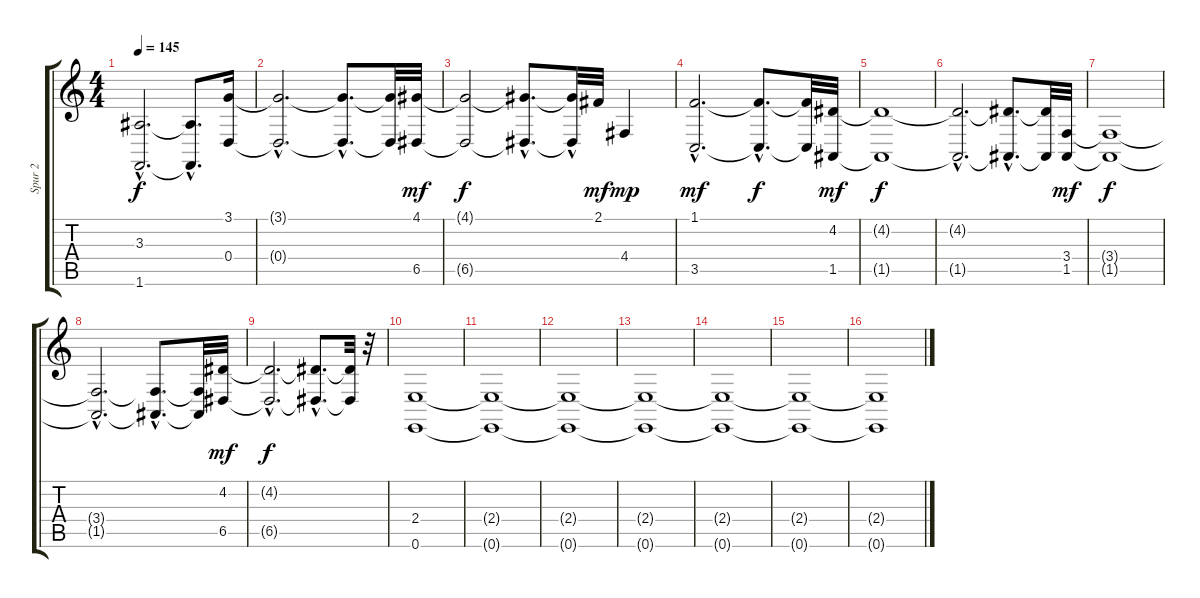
\track ("Spur 2" "Spur 2") {instrument pad2warm}
\staff {score tabs}
\tuning (E4 B3 G3 D3 A2 E2) {hide}
\ts (4 4)
\tempo 145
\clef g2
\ks c
(3.3{hac t} 1.6{hac t}).2{d dy f} (3.3{hac t} 1.6{t}).8{d} (3.1 0.4).16 |
(3.1{hac t} 0.4{hac t}).2{d} (3.1{hac t} 0.4{hac t}).8{d} (3.1{t} 0.4{t}).32 (4.1 6.5).32{dy mf} |
(4.1{t} 6.5{t}).2{dy f} (4.1{hac t} 6.5{hac t}).8{d} (4.1{hac t} 6.5{hac t}).32 2.1.32{dy mf} 4.4.4{dy mp} |
(1.1{hac} 3.5{hac}).2{d dy mf} (1.1{hac t} 3.5{hac t}).8{d dy f} (1.1{t} 3.5{t}).32 (4.2 1.5).32{dy mf} |
(4.2{t} 1.5{t}).1{dy f} |
(4.2{hac t} 1.5{hac t}).2{d} (4.2{hac t} 1.5{hac t}).8{d} (4.2{t} 1.5{t}).32 (3.4 1.5).32{dy mf} |
(3.4{t} 1.5{t}).1{dy f} |
(3.4{hac t} 1.5{hac t}).2{d} (3.4{hac t} 1.5{hac t}).8{d} (3.4{t} 1.5{t}).32 (4.2 6.5).32{dy mf} |
(4.2{hac t} 6.5{hac t}).2{d dy f} (4.2{hac t} 6.5{hac t}).8{d} (4.2{t} 6.5{t}).32 r.32 |
(2.4 0.6).1 |
(2.4{t} 0.6{t}).1 |
(2.4{t} 0.6{t}).1 |
(2.4{t} 0.6{t}).1 |
(2.4{t} 0.6{t}).1 |
(2.4{t} 0.6{t}).1 |
(2.4{t} 0.6{t}).1
